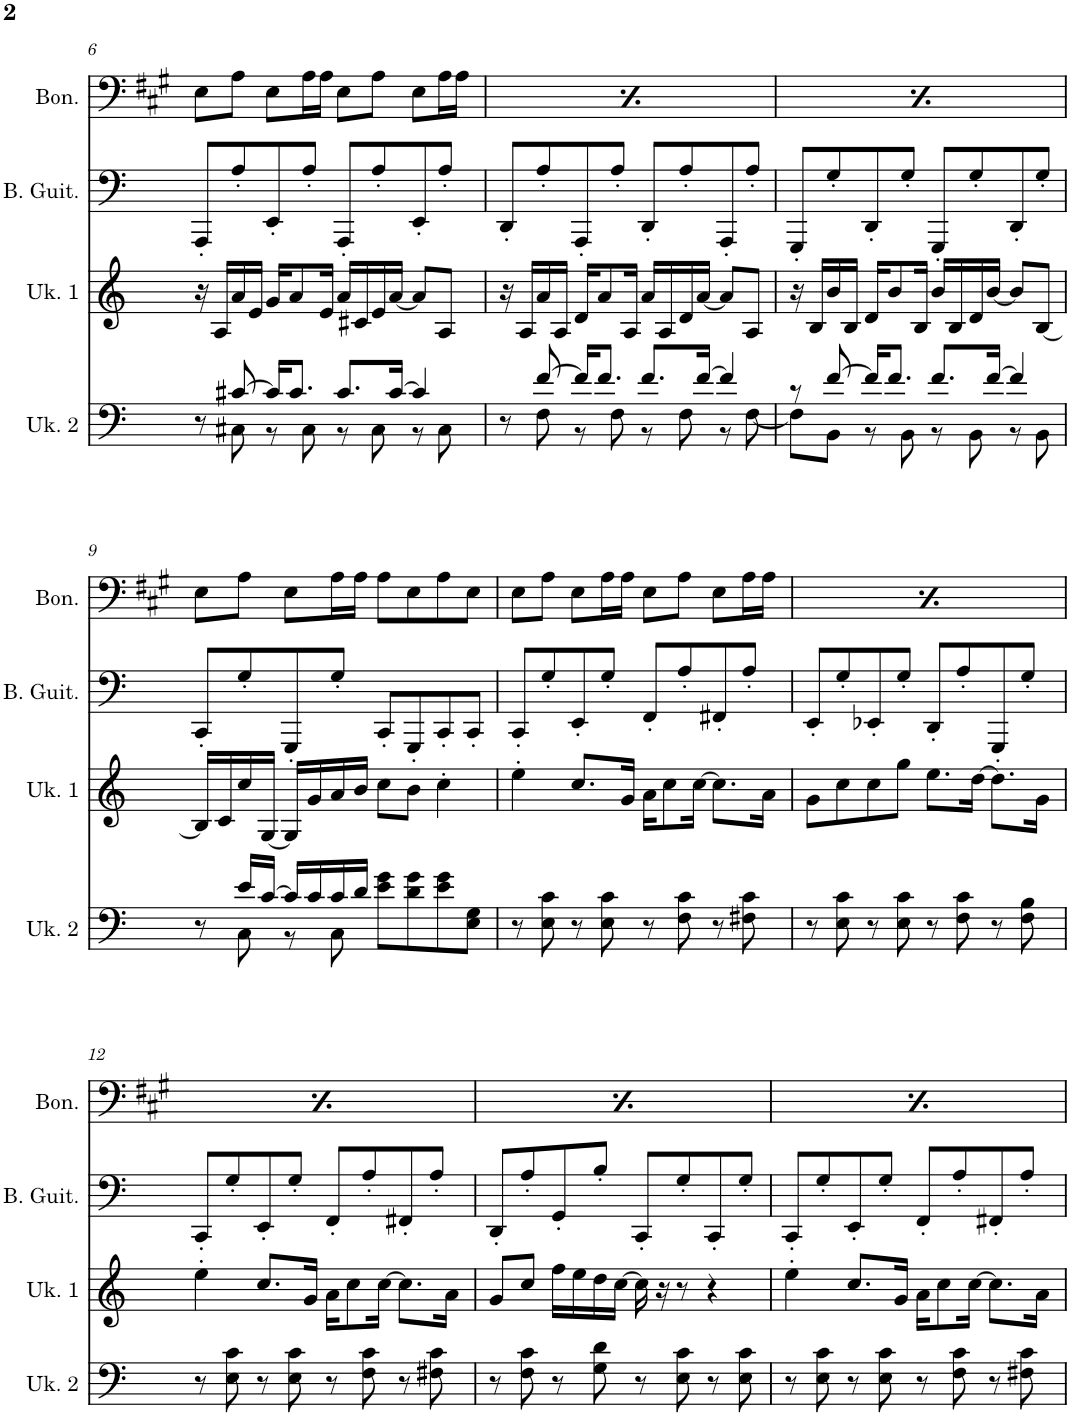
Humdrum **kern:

**kern	**kern	**kern	**kern
*part4	*part3	*part2	*part1
*staff4	*staff3	*staff2	*staff1
*I"Ukulele 2	*I"Ukulele 1	*I"Bass Guitar	*I"Bongos
*I'Uk. 2	*I'Uk. 1	*I'B. Guit.	*I'Bon.
!!LO:PB:g=z
*clefF4	*clefG2	*clefF4	*clefF4
*	*	*	*Trd-2c-3
*k[]	*k[]	*k[]	*k[f#c#g#]
*M4/4	*M4/4	*M4/4	*M4/4
*met(c)	*met(c)	*met(c)	*met(c)
=6	=6	=6	=6
*^	*	*	*
8r	8ryy	16r	8AAA'/L	8E\L
.	.	16A/LL	.	.
[8c#X/	8C#X\	16a/	8A'/	8A\J
.	.	16e/JJ	.	.
16c#/KL]	8r	16g/KL	8EE'/	8E\L
8.c#/J	.	8a/	.	.
.	8C#\	.	8A'/J	16A\L
.	.	16e/Jk	.	16A\JJ
8.c#/L	8r	16a/LL	8AAA'/L	8E\L
.	.	16c#X/	.	.
.	8C#\	16e/	8A'/	8A\J
[16c#/Jk	.	[16a/JJ	.	.
4c#/]	8r	8a/L]	8EE'/	8E\L
.	8C#\	8A/J	8A'/J	16A\L
.	.	.	.	16A\JJ
=7	=7	=7	=7	=7
8r	8ryy	16r	8DD'/L	8E\L
.	.	16A/LL	.	.
[8f/	8F\	16a/	8A'/	8A\J
.	.	16A/JJ	.	.
16f/KL]	8r	16d/KL	8AAA'/	8E\L
8.f/J	.	8a/	.	.
.	8F\	.	8A'/J	16A\L
.	.	16A/Jk	.	16A\JJ
8.f/L	8r	16a/LL	8DD'/L	8E\L
.	.	16A/	.	.
.	8F\	16d/	8A'/	8A\J
[16f/Jk	.	[16a/JJ	.	.
4f/]	8r	8a/L]	8AAA'/	8E\L
.	[8F\	8A/J	8A'/J	16A\L
.	.	.	.	16A\JJ
=8	=8	=8	=8	=8
8r	8F\L]	16r	8GGG'/L	8E\L
.	.	16B/LL	.	.
[8f/	8BB\J	16b/	8G'/	8A\J
.	.	16B/JJ	.	.
16f/KL]	8r	16d/KL	8DD'/	8E\L
8.f/J	.	8b/	.	.
.	8BB\	.	8G'/J	16A\L
.	.	16B/Jk	.	16A\JJ
8.f/L	8r	16b/LL	8GGG'/L	8E\L
.	.	16B/	.	.
.	8BB\	16d/	8G'/	8A\J
[16f/Jk	.	[16b/JJ	.	.
4f/]	8r	8b/L]	8DD'/	8E\L
.	8BB\	[8B/J	8G'/J	16A\L
.	.	.	.	16A\JJ
!!LO:LB:g=z
=9	=9	=9	=9	=9
8r	8ryy	16B/LL]	8CC'/L	8E\L
.	.	16c/	.	.
16e/LL	8C\	16cc/	8G'/	8A\J
[16c/JJ	.	[16G/JJ	.	.
16c/LL]	8r	16G/LL]	8GGG'/	8E\L
16c/	.	16g/	.	.
16c/	8C\	16a/	8G'/J	16A\L
16d/JJ	.	16b/JJ	.	16A\JJ
8e\ 8g\L	2ryy	8cc\L	8CC'/L	8A\L
8d\ 8g\	.	8b\J	8GGG'/	8E\
8e\ 8g\	.	4cc'\	8CC'/	8A\
8E\ 8G\J	.	.	8CC'/J	8E\J
*v	*v	*	*	*
=10	=10	=10	=10
8r	4ee'\	8CC'/L	8E\L
8E\ 8c\	.	8G'/	8A\J
8r	8.cc/L	8EE'/	8E\L
8E\ 8c\	.	8G'/J	16A\L
.	16g/Jk	.	16A\JJ
8r	16a\KL	8FF'/L	8E\L
.	8cc\	.	.
8F\ 8c\	.	8A'/	8A\J
.	[16cc\Jk	.	.
8r	8.cc\L]	8FF#X'/	8E\L
8F#X\ 8c\	.	8A'/J	16A\L
.	16a\Jk	.	16A\JJ
=11	=11	=11	=11
8r	8g\L	8EE'/L	8E\L
8E\ 8c\	8cc\	8G'/	8A\J
8r	8cc\	8EE-X'/	8E\L
8E\ 8c\	8gg\J	8G'/J	16A\L
.	.	.	16A\JJ
8r	8.ee\L	8DD'/L	8E\L
8F\ 8c\	.	8A'/	8A\J
.	[16dd\Jk	.	.
8r	8.dd\L]	8GGG'/	8E\L
8F\ 8B\	.	8G'/J	16A\L
.	16g\Jk	.	16A\JJ
!!LO:LB:g=z
=12	=12	=12	=12
8r	4ee'\	8CC'/L	8E\L
8E\ 8c\	.	8G'/	8A\J
8r	8.cc/L	8EE'/	8E\L
8E\ 8c\	.	8G'/J	16A\L
.	16g/Jk	.	16A\JJ
8r	16a\KL	8FF'/L	8E\L
.	8cc\	.	.
8F\ 8c\	.	8A'/	8A\J
.	[16cc\Jk	.	.
8r	8.cc\L]	8FF#X'/	8E\L
8F#X\ 8c\	.	8A'/J	16A\L
.	16a\Jk	.	16A\JJ
=13	=13	=13	=13
8r	8g/L	8DD'/L	8E\L
8F\ 8c\	8cc/J	8A'/	8A\J
8r	16ff\LL	8GG'/	8E\L
.	16ee\	.	.
8G\ 8d\	16dd\	8B'/J	16A\L
.	[16cc\JJ	.	16A\JJ
8r	16cc\]	8CC'/L	8E\L
.	16r	.	.
8E\ 8c\	8r	8G'/	8A\J
8r	4r	8CC'/	8E\L
8E\ 8c\	.	8G'/J	16A\L
.	.	.	16A\JJ
=14	=14	=14	=14
8r	4ee'\	8CC'/L	8E\L
8E\ 8c\	.	8G'/	8A\J
8r	8.cc/L	8EE'/	8E\L
8E\ 8c\	.	8G'/J	16A\L
.	16g/Jk	.	16A\JJ
8r	16a\KL	8FF'/L	8E\L
.	8cc\	.	.
8F\ 8c\	.	8A'/	8A\J
.	[16cc\Jk	.	.
8r	8.cc\L]	8FF#X'/	8E\L
8F#X\ 8c\	.	8A'/J	16A\L
.	16a\Jk	.	16A\JJ
=	=	=	=
*-	*-	*-	*-
